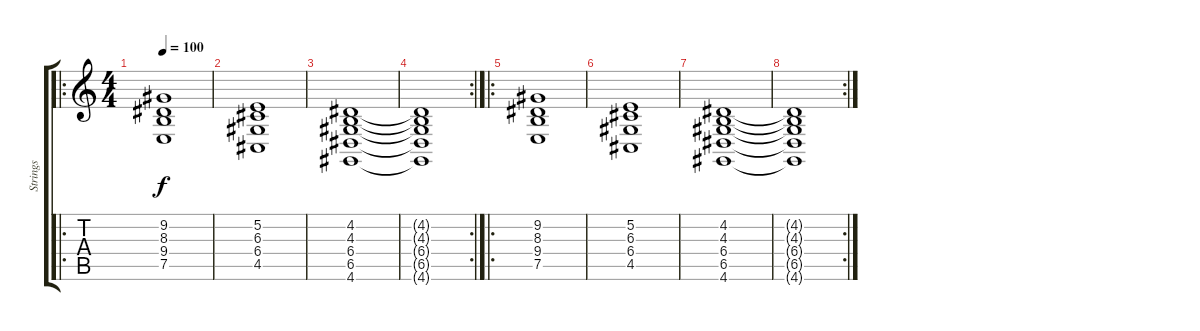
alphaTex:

\track ("Strings" "Strings") {instrument synthstrings1}
\staff {score tabs}
\tuning (E4 B3 G3 D3 A2 E2) {hide}
\ro
\ts (4 4)
\tempo 100
\clef g2
\ks c
(9.2 8.3 9.4 7.5).1{dy f} |
(5.2 6.3 6.4 4.5).1 |
(4.2 4.3 6.4 6.5 4.6).1 |
\rc 2
(4.2{t} 4.3{t} 6.4{t} 6.5{t} 4.6{t}).1 |
\ro
(9.2 8.3 9.4 7.5).1 |
(5.2 6.3 6.4 4.5).1 |
(4.2 4.3 6.4 6.5 4.6).1 |
\rc 2
(4.2{t} 4.3{t} 6.4{t} 6.5{t} 4.6{t}).1
